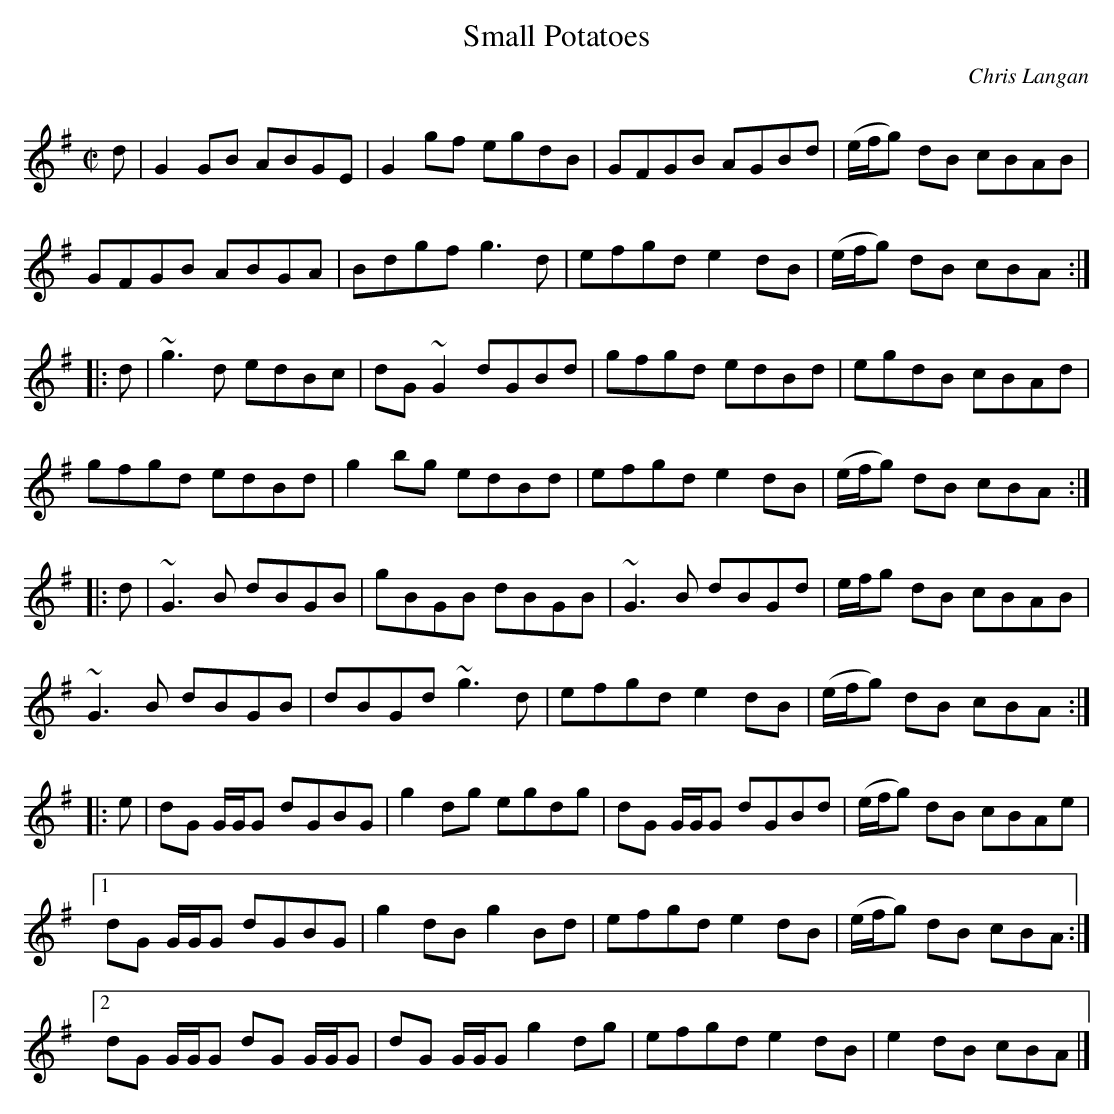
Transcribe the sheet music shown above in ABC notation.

X:1
T:Small Potatoes
C:Chris Langan
Q:333
L:1/8
M:C|
K:G
d|G2 GB ABGE|G2 gf egdB|GFGB AGBd|(e/f/g) dB cBAB|
GFGB ABGA|Bdgf g3 d|efgd e2 dB|(e/f/g) dB cBA:|
|:d|~g3 d edBc|dG ~G2 dGBd|gfgd edBd|egdB cBAd|
gfgd edBd|g2 bg edBd|efgd e2 dB|(e/f/g) dB cBA:|
|:d|~G3 B dBGB|gBGB dBGB|~G3 B dBGd|e/f/g dB cBAB|
~G3 B dBGB|dBGd ~g3d|efgd e2 dB|(e/f/g) dB cBA:|
|:e|dG G/G/G dGBG|g2 dg egdg|dG G/G/G  dGBd|(e/f/g) dB cBAe|
[1dG G/G/G dGBG|g2 dB g2 Bd|efgd e2 dB|(e/f/g) dB cBA:|
[2dG G/G/G  dG G/G/G |dG G/G/G  g2 dg|efgd e2 dB|e2 dB cBA|]
